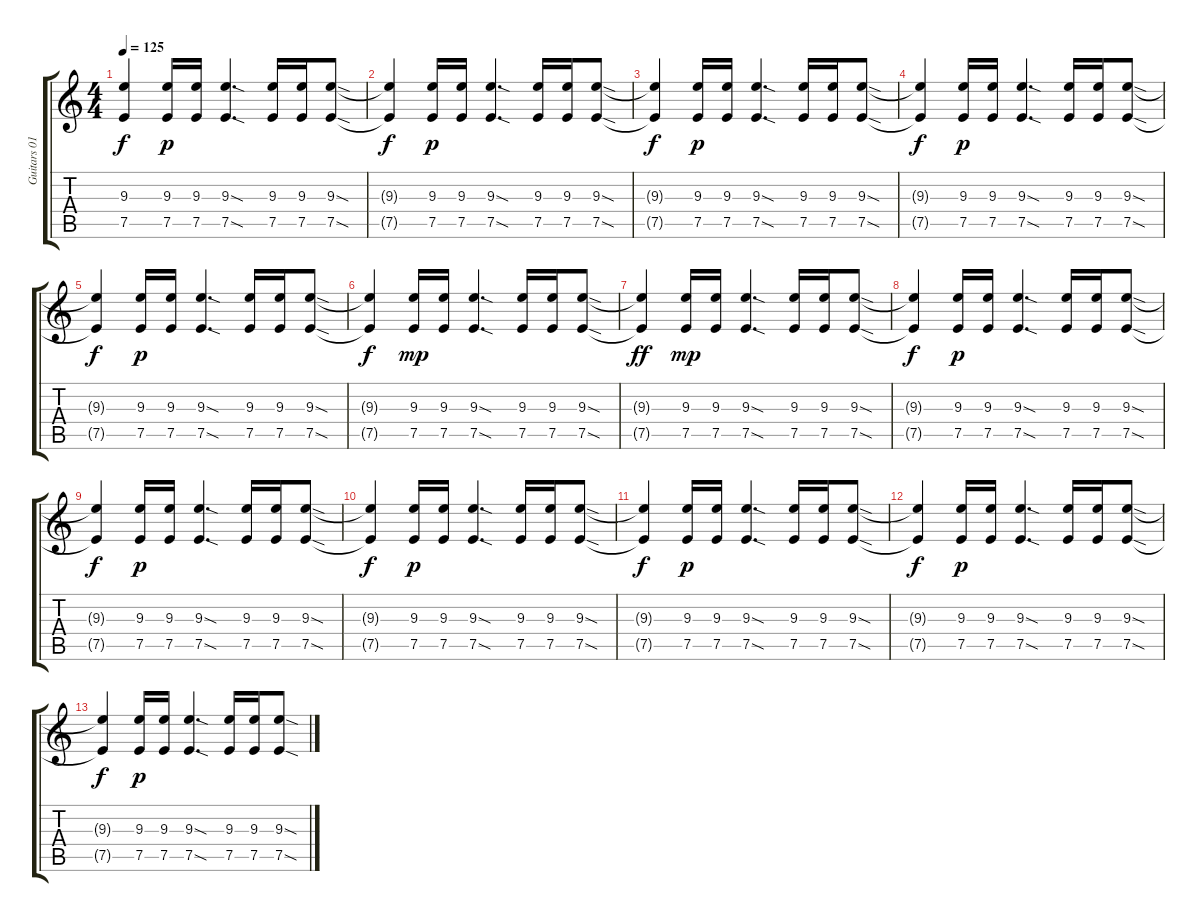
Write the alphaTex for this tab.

\track ("Guitars 01" "Guitars 01") {instrument overdrivenguitar}
\staff {score tabs}
\tuning (E4 B3 G3 D3 A2 E2) {hide}
\ts (4 4)
\tempo 125
\clef g2
\ks c
(9.3{t} 7.5{t}).4{dy f} (9.3 7.5).16{dy p volume 5 balance 16} (9.3 7.5).16 (9.3{sod} 7.5{sod}).4{d} (9.3 7.5).16{volume 4 balance 8} (9.3 7.5).16 (9.3{sod} 7.5{sod}).8 |
(9.3{t} 7.5{t}).4{dy f} (9.3 7.5).16{dy p volume 13 balance 8 instrument overdrivenguitar} (9.3 7.5).16 (9.3{sod} 7.5{sod}).4{d} (9.3 7.5).16{volume 6 balance 0 instrument overdrivenguitar} (9.3 7.5).16 (9.3{sod} 7.5{sod}).8 |
(9.3{t} 7.5{t}).4{dy f} (9.3 7.5).16{dy p volume 5 balance 16} (9.3 7.5).16 (9.3{sod} 7.5{sod}).4{d} (9.3 7.5).16{volume 4 balance 8} (9.3 7.5).16 (9.3{sod} 7.5{sod}).8 |
(9.3{t} 7.5{t}).4{dy f} (9.3 7.5).16{dy p volume 13 balance 8 instrument overdrivenguitar} (9.3 7.5).16 (9.3{sod} 7.5{sod}).4{d} (9.3 7.5).16{volume 6 balance 0 instrument overdrivenguitar} (9.3 7.5).16 (9.3{sod} 7.5{sod}).8 |
(9.3{t} 7.5{t}).4{dy f} (9.3 7.5).16{dy p volume 5 balance 16} (9.3 7.5).16 (9.3{sod} 7.5{sod}).4{d} (9.3 7.5).16{volume 4 balance 8} (9.3 7.5).16 (9.3{sod} 7.5{sod}).8 |
(9.3{t} 7.5{t}).4{dy f volume 13 balance 8 instrument overdrivenguitar} (9.3 7.5).16{dy mp} (9.3 7.5).16 (9.3{sod} 7.5{sod}).4{d} (9.3 7.5).16{volume 6 balance 0 instrument overdrivenguitar} (9.3 7.5).16 (9.3{sod} 7.5{sod}).8 |
(9.3{t} 7.5{t}).4{dy ff} (9.3 7.5).16{dy mp volume 5 balance 16} (9.3 7.5).16 (9.3{sod} 7.5{sod}).4{d} (9.3 7.5).16{volume 4 balance 8} (9.3 7.5).16 (9.3{sod} 7.5{sod}).8 |
(9.3{t} 7.5{t}).4{dy f} (9.3 7.5).16{dy p volume 13 balance 8 instrument overdrivenguitar} (9.3 7.5).16 (9.3{sod} 7.5{sod}).4{d} (9.3 7.5).16{volume 6 balance 0 instrument overdrivenguitar} (9.3 7.5).16 (9.3{sod} 7.5{sod}).8 |
(9.3{t} 7.5{t}).4{dy f} (9.3 7.5).16{dy p volume 5 balance 16} (9.3 7.5).16 (9.3{sod} 7.5{sod}).4{d} (9.3 7.5).16{volume 4 balance 8} (9.3 7.5).16 (9.3{sod} 7.5{sod}).8 |
(9.3{t} 7.5{t}).4{dy f} (9.3 7.5).16{dy p volume 13 balance 8 instrument overdrivenguitar} (9.3 7.5).16 (9.3{sod} 7.5{sod}).4{d} (9.3 7.5).16{volume 6 balance 0 instrument overdrivenguitar} (9.3 7.5).16 (9.3{sod} 7.5{sod}).8 |
(9.3{t} 7.5{t}).4{dy f} (9.3 7.5).16{dy p volume 5 balance 16} (9.3 7.5).16 (9.3{sod} 7.5{sod}).4{d} (9.3 7.5).16{volume 4 balance 8} (9.3 7.5).16 (9.3{sod} 7.5{sod}).8 |
(9.3{t} 7.5{t}).4{dy f} (9.3 7.5).16{dy p volume 13 balance 8 instrument overdrivenguitar} (9.3 7.5).16 (9.3{sod} 7.5{sod}).4{d} (9.3 7.5).16{volume 6 balance 0 instrument overdrivenguitar} (9.3 7.5).16 (9.3{sod} 7.5{sod}).8 |
(9.3{t} 7.5{t}).4{dy f} (9.3 7.5).16{dy p volume 2 balance 16} (9.3 7.5).16 (9.3{sod} 7.5{sod}).4{d} (9.3 7.5).16{volume 2 balance 8} (9.3 7.5).16 (9.3{sod} 7.5{sod}).8
